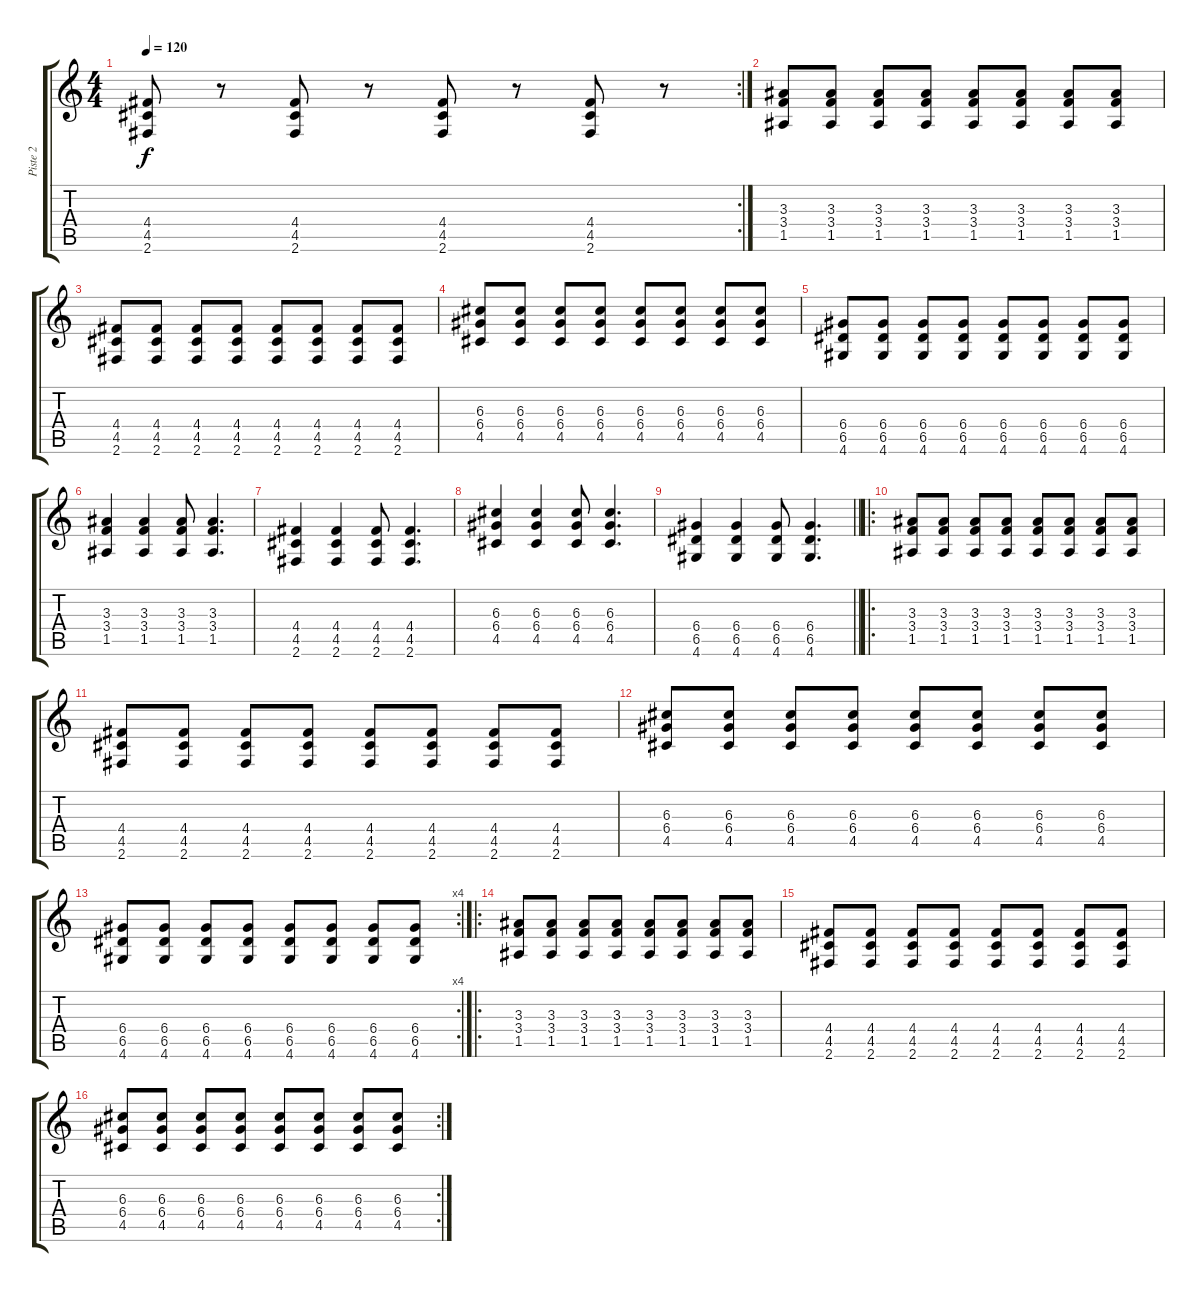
\track ("Piste 2" "Piste 2") {instrument overdrivenguitar}
\staff {score tabs}
\tuning (E4 B3 G3 D3 A2 E2) {hide}
\rc 2
\ts (4 4)
\tempo 120
\clef g2
\ks c
(4.4 4.5 2.6).8{dy f} r.8 (4.4 4.5 2.6).8 r.8 (4.4 4.5 2.6).8 r.8 (4.4 4.5 2.6).8 r.8 |
(3.3 3.4 1.5).8 (3.3 3.4 1.5).8 (3.3 3.4 1.5).8 (3.3 3.4 1.5).8 (3.3 3.4 1.5).8 (3.3 3.4 1.5).8 (3.3 3.4 1.5).8 (3.3 3.4 1.5).8 |
(4.4 4.5 2.6).8 (4.4 4.5 2.6).8 (4.4 4.5 2.6).8 (4.4 4.5 2.6).8 (4.4 4.5 2.6).8 (4.4 4.5 2.6).8 (4.4 4.5 2.6).8 (4.4 4.5 2.6).8 |
(6.3 6.4 4.5).8 (6.3 6.4 4.5).8 (6.3 6.4 4.5).8 (6.3 6.4 4.5).8 (6.3 6.4 4.5).8 (6.3 6.4 4.5).8 (6.3 6.4 4.5).8 (6.3 6.4 4.5).8 |
(6.4 6.5 4.6).8 (6.4 6.5 4.6).8 (6.4 6.5 4.6).8 (6.4 6.5 4.6).8 (6.4 6.5 4.6).8 (6.4 6.5 4.6).8 (6.4 6.5 4.6).8 (6.4 6.5 4.6).8 |
(3.3 3.4 1.5).4 (3.3 3.4 1.5).4 (3.3 3.4 1.5).8 (3.3 3.4 1.5).4{d} |
(4.4 4.5 2.6).4 (4.4 4.5 2.6).4 (4.4 4.5 2.6).8 (4.4 4.5 2.6).4{d} |
(6.3 6.4 4.5).4 (6.3 6.4 4.5).4 (6.3 6.4 4.5).8 (6.3 6.4 4.5).4{d} |
\barLineRight lightlight
(6.4 6.5 4.6).4 (6.4 6.5 4.6).4 (6.4 6.5 4.6).8 (6.4 6.5 4.6).4{d} |
\ro
(3.3 3.4 1.5).8 (3.3 3.4 1.5).8 (3.3 3.4 1.5).8 (3.3 3.4 1.5).8 (3.3 3.4 1.5).8 (3.3 3.4 1.5).8 (3.3 3.4 1.5).8 (3.3 3.4 1.5).8 |
(4.4 4.5 2.6).8 (4.4 4.5 2.6).8 (4.4 4.5 2.6).8 (4.4 4.5 2.6).8 (4.4 4.5 2.6).8 (4.4 4.5 2.6).8 (4.4 4.5 2.6).8 (4.4 4.5 2.6).8 |
(6.3 6.4 4.5).8 (6.3 6.4 4.5).8 (6.3 6.4 4.5).8 (6.3 6.4 4.5).8 (6.3 6.4 4.5).8 (6.3 6.4 4.5).8 (6.3 6.4 4.5).8 (6.3 6.4 4.5).8 |
\rc 4
(6.4 6.5 4.6).8 (6.4 6.5 4.6).8 (6.4 6.5 4.6).8 (6.4 6.5 4.6).8 (6.4 6.5 4.6).8 (6.4 6.5 4.6).8 (6.4 6.5 4.6).8 (6.4 6.5 4.6).8 |
\ro
(3.3 3.4 1.5).8{volume 16} (3.3 3.4 1.5).8 (3.3 3.4 1.5).8 (3.3 3.4 1.5).8 (3.3 3.4 1.5).8 (3.3 3.4 1.5).8 (3.3 3.4 1.5).8 (3.3 3.4 1.5).8 |
(4.4 4.5 2.6).8 (4.4 4.5 2.6).8 (4.4 4.5 2.6).8 (4.4 4.5 2.6).8 (4.4 4.5 2.6).8 (4.4 4.5 2.6).8 (4.4 4.5 2.6).8 (4.4 4.5 2.6).8 |
\rc 2
(6.3 6.4 4.5).8 (6.3 6.4 4.5).8 (6.3 6.4 4.5).8 (6.3 6.4 4.5).8 (6.3 6.4 4.5).8 (6.3 6.4 4.5).8 (6.3 6.4 4.5).8 (6.3 6.4 4.5).8
